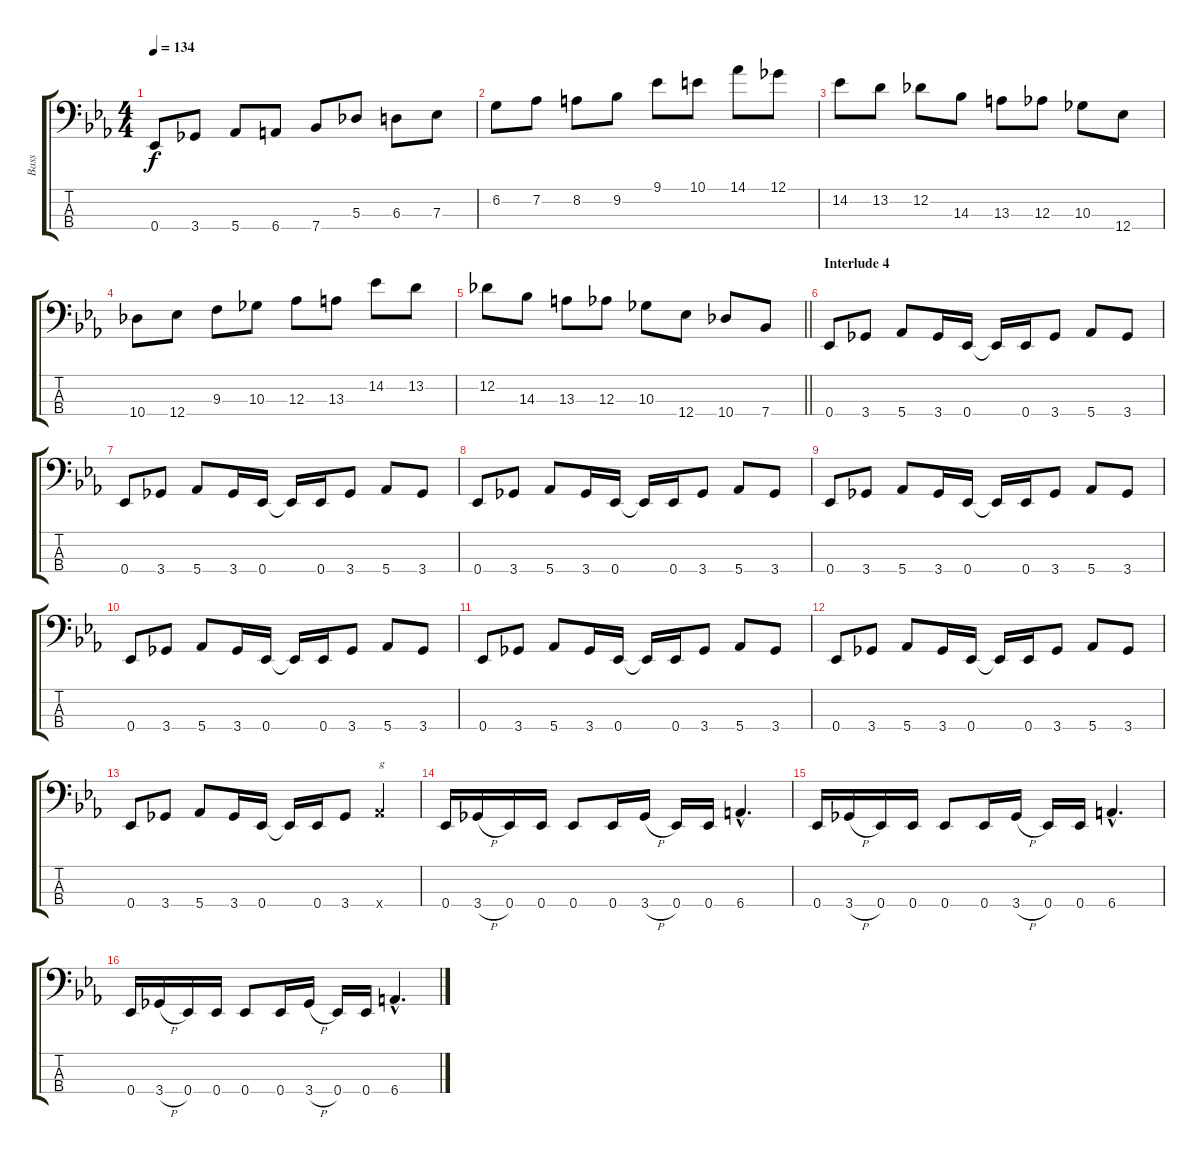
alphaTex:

\track ("Bass" "Bass") {instrument electricbasspick}
\staff {score tabs}
\tuning (Gb2 Db2 Ab1 Eb1) {hide}
\ts (4 4)
\tempo 134
\clef f4
\ks eb
0.4.8{dy f} 3.4.8 5.4.8 6.4.8 7.4.8 5.3.8 6.3.8 7.3.8 |
6.2.8 7.2.8 8.2.8 9.2.8 9.1.8 10.1.8 14.1.8 12.1.8 |
14.2.8 13.2.8 12.2.8 14.3.8 13.3.8 12.3.8 10.3.8 12.4.8 |
10.4.8 12.4.8 9.3.8 10.3.8 12.3.8 13.3.8 14.2.8 13.2.8 |
\barLineRight lightlight
12.2.8 14.3.8 13.3.8 12.3.8 10.3.8 12.4.8 10.4.8 7.4.8 |
\section ("" "Interlude 4")
0.4.8 3.4.8 5.4.8 3.4.16 0.4.16 0.4{t}.16 0.4.16 3.4.8 5.4.8 3.4.8 |
0.4.8 3.4.8 5.4.8 3.4.16 0.4.16 0.4{t}.16 0.4.16 3.4.8 5.4.8 3.4.8 |
0.4.8 3.4.8 5.4.8 3.4.16 0.4.16 0.4{t}.16 0.4.16 3.4.8 5.4.8 3.4.8 |
0.4.8 3.4.8 5.4.8 3.4.16 0.4.16 0.4{t}.16 0.4.16 3.4.8 5.4.8 3.4.8 |
0.4.8 3.4.8 5.4.8 3.4.16 0.4.16 0.4{t}.16 0.4.16 3.4.8 5.4.8 3.4.8 |
0.4.8 3.4.8 5.4.8 3.4.16 0.4.16 0.4{t}.16 0.4.16 3.4.8 5.4.8 3.4.8 |
0.4.8 3.4.8 5.4.8 3.4.16 0.4.16 0.4{t}.16 0.4.16 3.4.8 5.4.8 3.4.8 |
0.4.8 3.4.8 5.4.8 3.4.16 0.4.16 0.4{t}.16 0.4.16 3.4.8 5.4{x}.4{txt "g"} |
0.4.16 3.4{h}.16 0.4.16 0.4.16 0.4.8 0.4.16 3.4{h}.16 0.4.16 0.4.16 6.4{hac}.4{d} |
0.4.16 3.4{h}.16 0.4.16 0.4.16 0.4.8 0.4.16 3.4{h}.16 0.4.16 0.4.16 6.4{hac}.4{d} |
0.4.16 3.4{h}.16 0.4.16 0.4.16 0.4.8 0.4.16 3.4{h}.16 0.4.16 0.4.16 6.4{hac}.4{d}
